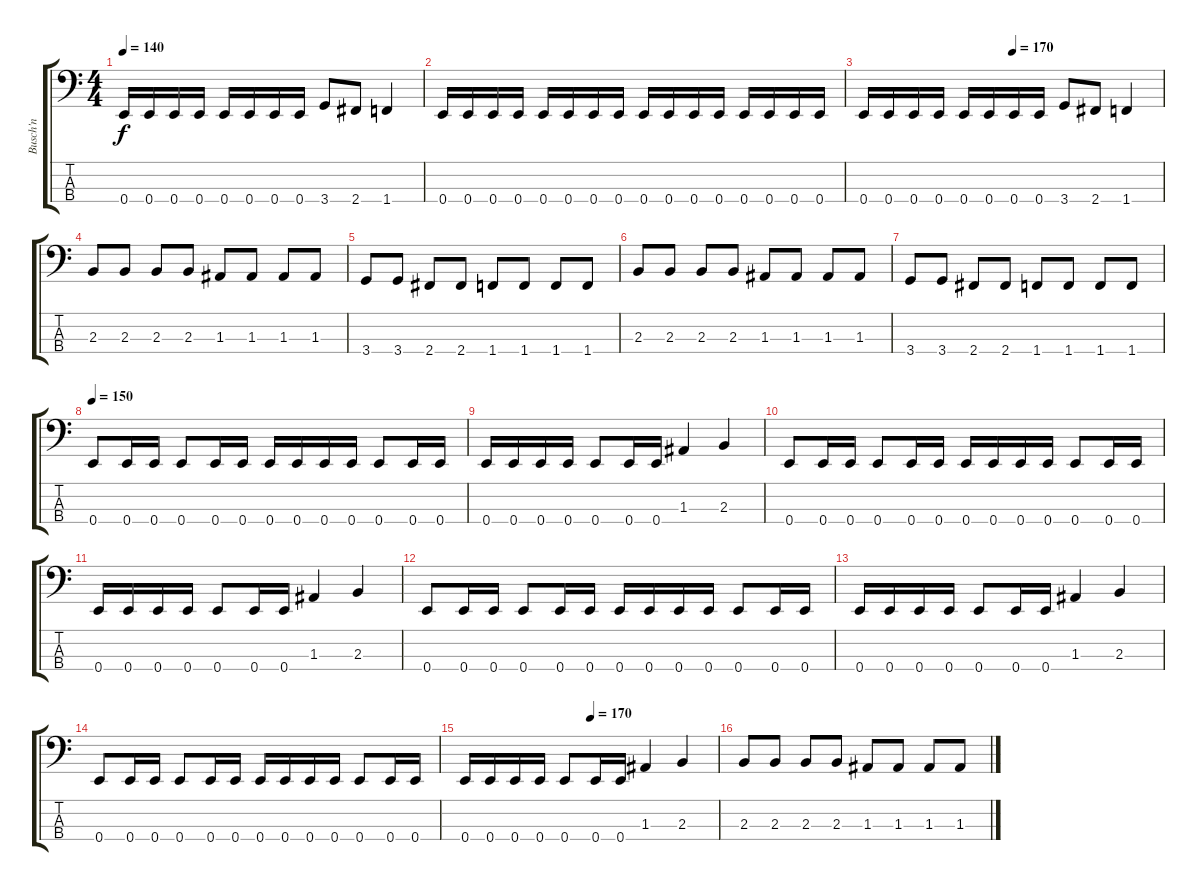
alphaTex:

\track ("Busch'n" "Busch'n") {instrument electricbasspick}
\staff {score tabs}
\tuning (G2 D2 A1 E1) {hide}
\ts (4 4)
\tempo 140
\clef f4
\ks c
0.4.16{dy f} 0.4.16 0.4.16 0.4.16 0.4.16 0.4.16 0.4.16 0.4.16 3.4.8 2.4.8 1.4.4 |
0.4.16 0.4.16 0.4.16 0.4.16 0.4.16 0.4.16 0.4.16 0.4.16 0.4.16 0.4.16 0.4.16 0.4.16 0.4.16 0.4.16 0.4.16 0.4.16 |
\tempo (170 0.5)
0.4.16 0.4.16 0.4.16 0.4.16 0.4.16 0.4.16 0.4.16 0.4.16 3.4.8 2.4.8 1.4.4 |
2.3.8 2.3.8 2.3.8 2.3.8 1.3.8 1.3.8 1.3.8 1.3.8 |
3.4.8 3.4.8 2.4.8 2.4.8 1.4.8 1.4.8 1.4.8 1.4.8 |
2.3.8 2.3.8 2.3.8 2.3.8 1.3.8 1.3.8 1.3.8 1.3.8 |
3.4.8 3.4.8 2.4.8 2.4.8 1.4.8 1.4.8 1.4.8 1.4.8 |
\tempo 150
0.4.8 0.4.16 0.4.16 0.4.8 0.4.16 0.4.16 0.4.16 0.4.16 0.4.16 0.4.16 0.4.8 0.4.16 0.4.16 |
0.4.16 0.4.16 0.4.16 0.4.16 0.4.8 0.4.16 0.4.16 1.3.4 2.3.4 |
0.4.8 0.4.16 0.4.16 0.4.8 0.4.16 0.4.16 0.4.16 0.4.16 0.4.16 0.4.16 0.4.8 0.4.16 0.4.16 |
0.4.16 0.4.16 0.4.16 0.4.16 0.4.8 0.4.16 0.4.16 1.3.4 2.3.4 |
0.4.8 0.4.16 0.4.16 0.4.8 0.4.16 0.4.16 0.4.16 0.4.16 0.4.16 0.4.16 0.4.8 0.4.16 0.4.16 |
0.4.16 0.4.16 0.4.16 0.4.16 0.4.8 0.4.16 0.4.16 1.3.4 2.3.4 |
0.4.8 0.4.16 0.4.16 0.4.8 0.4.16 0.4.16 0.4.16 0.4.16 0.4.16 0.4.16 0.4.8 0.4.16 0.4.16 |
\tempo (170 0.5)
0.4.16 0.4.16 0.4.16 0.4.16 0.4.8 0.4.16 0.4.16 1.3.4 2.3.4 |
2.3.8 2.3.8 2.3.8 2.3.8 1.3.8 1.3.8 1.3.8 1.3.8
